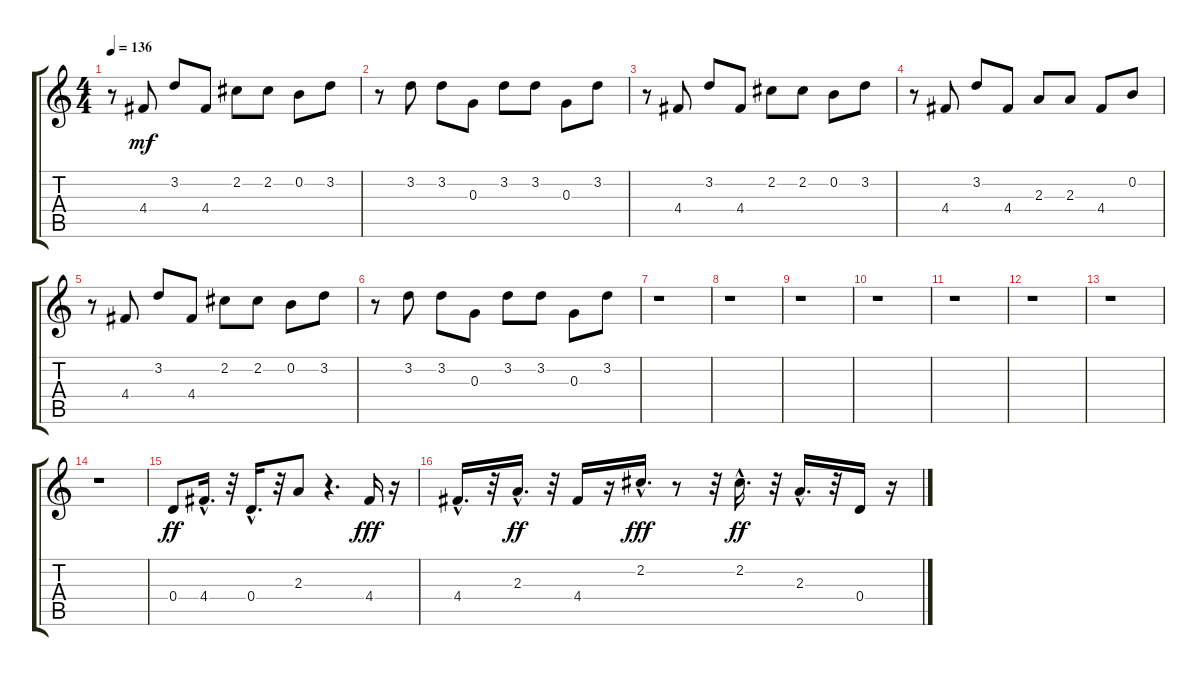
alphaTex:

\track "" {instrument acousticguitarnylon}
\staff {score tabs}
\tuning (E4 B3 G3 D3 A2 E2) {hide}
\ts (4 4)
\tempo 136
\clef g2
\ks c
r.8{dy mf} 4.4.8 3.2.8 4.4.8 2.2.8 2.2.8 0.2.8 3.2.8 |
r.8 3.2.8 3.2.8 0.3.8 3.2.8 3.2.8 0.3.8 3.2.8 |
r.8 4.4.8 3.2.8 4.4.8 2.2.8 2.2.8 0.2.8 3.2.8 |
r.8 4.4.8 3.2.8 4.4.8 2.3.8 2.3.8 4.4.8 0.2.8 |
r.8 4.4.8 3.2.8 4.4.8 2.2.8 2.2.8 0.2.8 3.2.8 |
r.8 3.2.8 3.2.8 0.3.8 3.2.8 3.2.8 0.3.8 3.2.8 |
r.1 |
r.1 |
r.1 |
r.1 |
r.1 |
r.1 |
r.1 |
r.1 |
0.4.8{dy ff} 4.4{hac}.16{d} r.32 0.4{hac}.16{d} r.32 2.3.8 r.4{d} 4.4.16{dy fff} r.16 |
4.4{hac}.16{d} r.32 2.3{hac}.16{d dy ff} r.32 4.4.16 r.16 2.2{hac}.16{d dy fff} r.8 r.32 2.2{hac}.16{d dy ff} r.32 2.3{hac}.16{d} r.32 0.4.16 r.16
